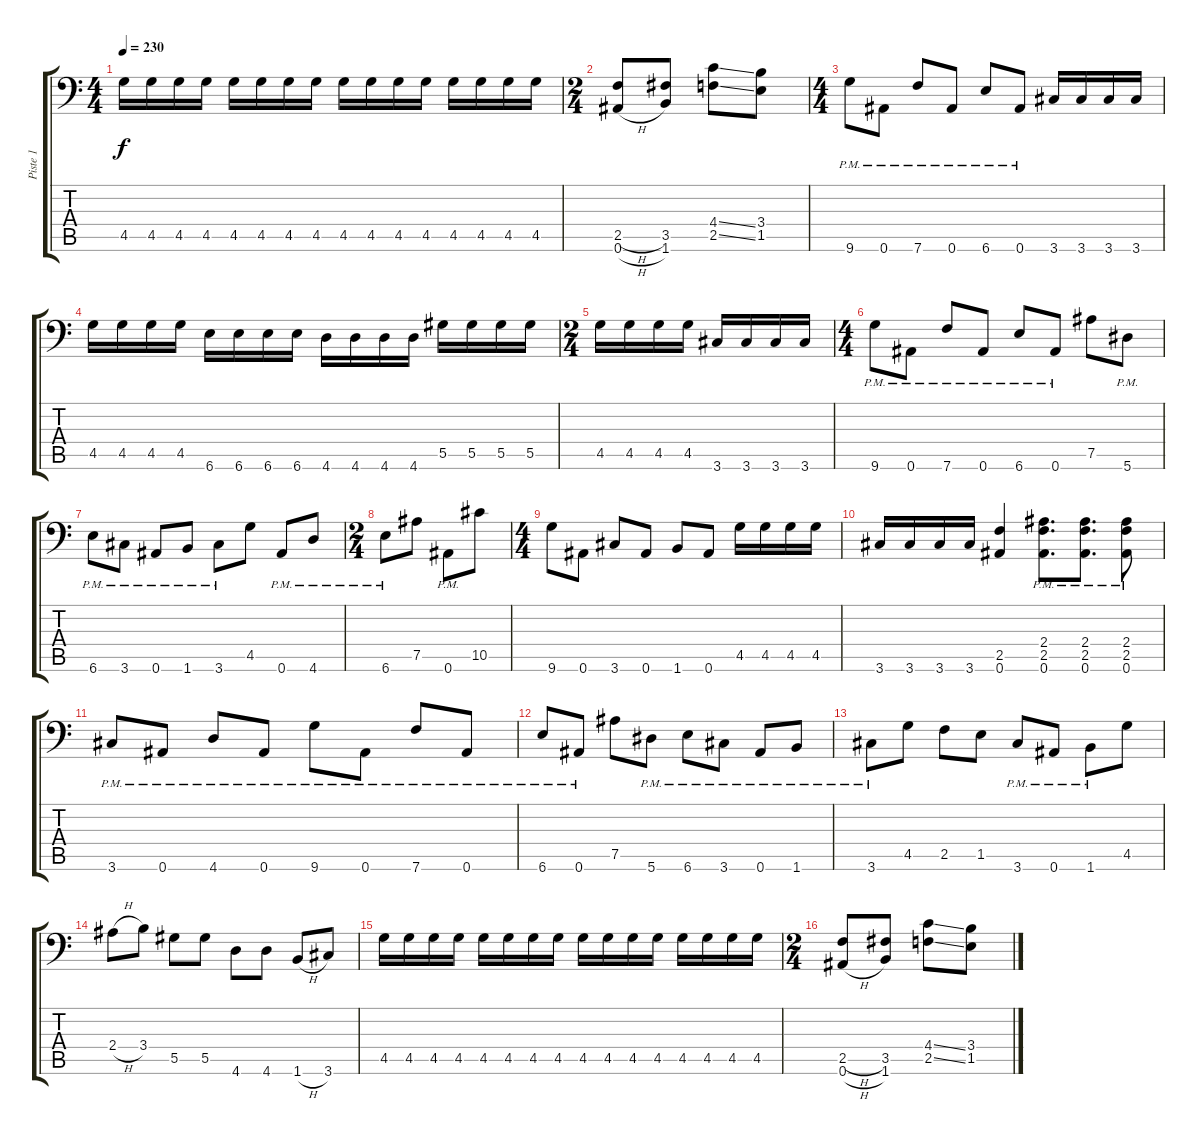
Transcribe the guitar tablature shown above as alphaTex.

\track ("Piste 1" "Piste 1") {instrument distortionguitar}
\staff {score tabs}
\tuning (Bb3 F3 Db3 Ab2 Eb2 Bb1) {hide}
\ts (4 4)
\tempo 230
\clef f4
\ks c
4.5.16{dy f} 4.5.16 4.5.16 4.5.16 4.5.16 4.5.16 4.5.16 4.5.16 4.5.16 4.5.16 4.5.16 4.5.16 4.5.16 4.5.16 4.5.16 4.5.16 |
\ts (2 4)
(2.5{h} 0.6{h}).8 (3.5 1.6).8 (4.4{ss} 2.5{ss}).8 (3.4 1.5).8 |
\ts (4 4)
9.6{pm}.8 0.6{pm}.8 7.6{pm}.8 0.6{pm}.8 6.6{pm}.8 0.6{pm}.8 3.6.16 3.6.16 3.6.16 3.6.16 |
4.5.16 4.5.16 4.5.16 4.5.16 6.6.16 6.6.16 6.6.16 6.6.16 4.6.16 4.6.16 4.6.16 4.6.16 5.5.16 5.5.16 5.5.16 5.5.16 |
\ts (2 4)
4.5.16 4.5.16 4.5.16 4.5.16 3.6.16 3.6.16 3.6.16 3.6.16 |
\ts (4 4)
9.6{pm}.8 0.6{pm}.8 7.6{pm}.8 0.6{pm}.8 6.6{pm}.8 0.6{pm}.8 7.5.8 5.6{pm}.8 |
6.6{pm}.8 3.6{pm}.8 0.6{pm}.8 1.6{pm}.8 3.6{pm}.8 4.5.8 0.6{pm}.8 4.6{pm}.8 |
\ts (2 4)
6.6{pm}.8 7.5.8 0.6{pm}.8 10.5.8 |
\ts (4 4)
9.6.8 0.6.8 3.6.8 0.6.8 1.6.8 0.6.8 4.5.16 4.5.16 4.5.16 4.5.16 |
3.6.16 3.6.16 3.6.16 3.6.16 (2.5 0.6).4 (2.4{pm} 2.5{pm} 0.6{pm}).8{d} (2.4{pm} 2.5{pm} 0.6{pm}).8{d} (2.4{pm} 2.5{pm} 0.6{pm}).8 |
3.6{pm}.8 0.6{pm}.8 4.6{pm}.8 0.6{pm}.8 9.6{pm}.8 0.6{pm}.8 7.6{pm}.8 0.6{pm}.8 |
6.6{pm}.8 0.6{pm}.8 7.5.8 5.6{pm}.8 6.6{pm}.8 3.6{pm}.8 0.6{pm}.8 1.6{pm}.8 |
3.6{pm}.8 4.5.8 2.5.8 1.5.8 3.6{pm}.8 0.6{pm}.8 1.6{pm}.8 4.5.8 |
2.4{h}.8 3.4.8 5.5.8 5.5.8 4.6.8 4.6.8 1.6{h}.8 3.6.8 |
4.5.16 4.5.16 4.5.16 4.5.16 4.5.16 4.5.16 4.5.16 4.5.16 4.5.16 4.5.16 4.5.16 4.5.16 4.5.16 4.5.16 4.5.16 4.5.16 |
\ts (2 4)
(2.5{h} 0.6{h}).8 (3.5 1.6).8 (4.4{ss} 2.5{ss}).8 (3.4 1.5).8
